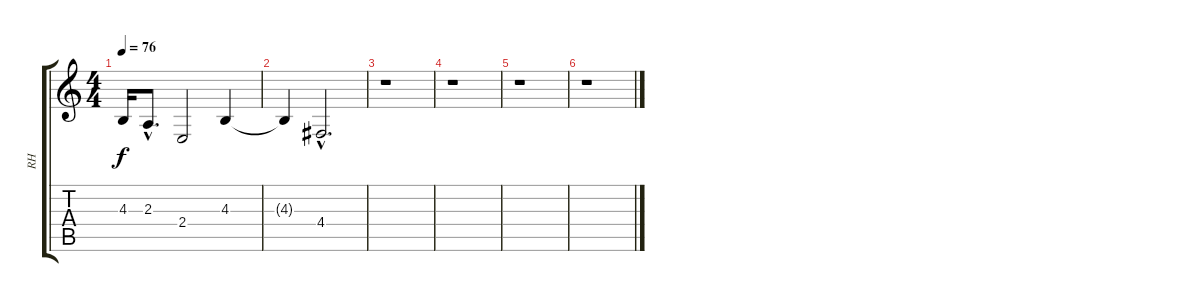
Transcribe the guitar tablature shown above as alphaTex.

\track ("RH" "RH") {instrument acousticgrandpiano}
\staff {score tabs}
\tuning (E4 B3 G3 D3 A2 E2) {hide}
\ts (4 4)
\tempo 76
\clef g2
\ks c
4.3.16{dy f} 2.3{hac}.8{d} 2.4.2 4.3.4 |
4.3{t}.4 4.4{hac}.2{d} |
r.1 |
r.1 |
r.1 |
r.1
